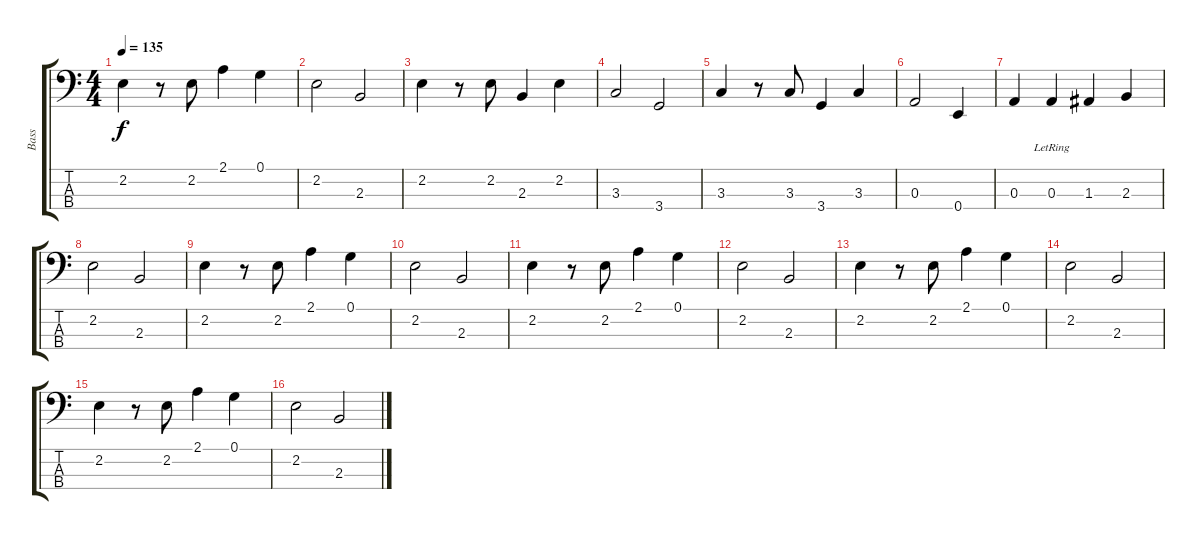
\track ("Bass" "Bass") {instrument electricbassfinger}
\staff {score tabs}
\tuning (G2 D2 A1 E1) {hide}
\ts (4 4)
\tempo 135
\clef f4
\ks c
2.2.4{dy f} r.8 2.2.8 2.1.4 0.1.4 |
2.2.2 2.3.2 |
2.2.4 r.8 2.2.8 2.3.4 2.2.4 |
3.3.2 3.4.2 |
3.3.4 r.8 3.3.8 3.4.4 3.3.4 |
0.3.2 0.4.4 |
0.3.4 0.3{lr}.4 1.3.4 2.3.4 |
2.2.2 2.3.2 |
2.2.4 r.8 2.2.8 2.1.4 0.1.4 |
2.2.2 2.3.2 |
2.2.4 r.8 2.2.8 2.1.4 0.1.4 |
2.2.2 2.3.2 |
2.2.4 r.8 2.2.8 2.1.4 0.1.4 |
2.2.2 2.3.2 |
2.2.4 r.8 2.2.8 2.1.4 0.1.4 |
2.2.2 2.3.2
